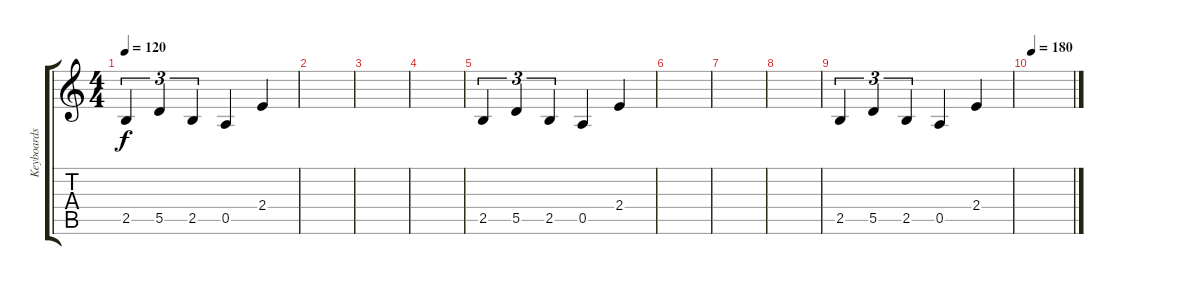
\track ("Keyboards" "Keyboards") {instrument electricguitarjazz}
\staff {score tabs}
\tuning (E4 B3 G3 D3 A2 E2) {hide}
\ts (4 4)
\tempo 120
\clef g2
\ks c
2.5.4{tu (3 2) dy f} 5.5.4{tu (3 2)} 2.5.4{tu (3 2)} 0.5.4 2.4.4 |
|
|
|
2.5.4{tu (3 2)} 5.5.4{tu (3 2)} 2.5.4{tu (3 2)} 0.5.4 2.4.4 |
|
|
|
2.5.4{tu (3 2)} 5.5.4{tu (3 2)} 2.5.4{tu (3 2)} 0.5.4 2.4.4 |
\tempo 180
